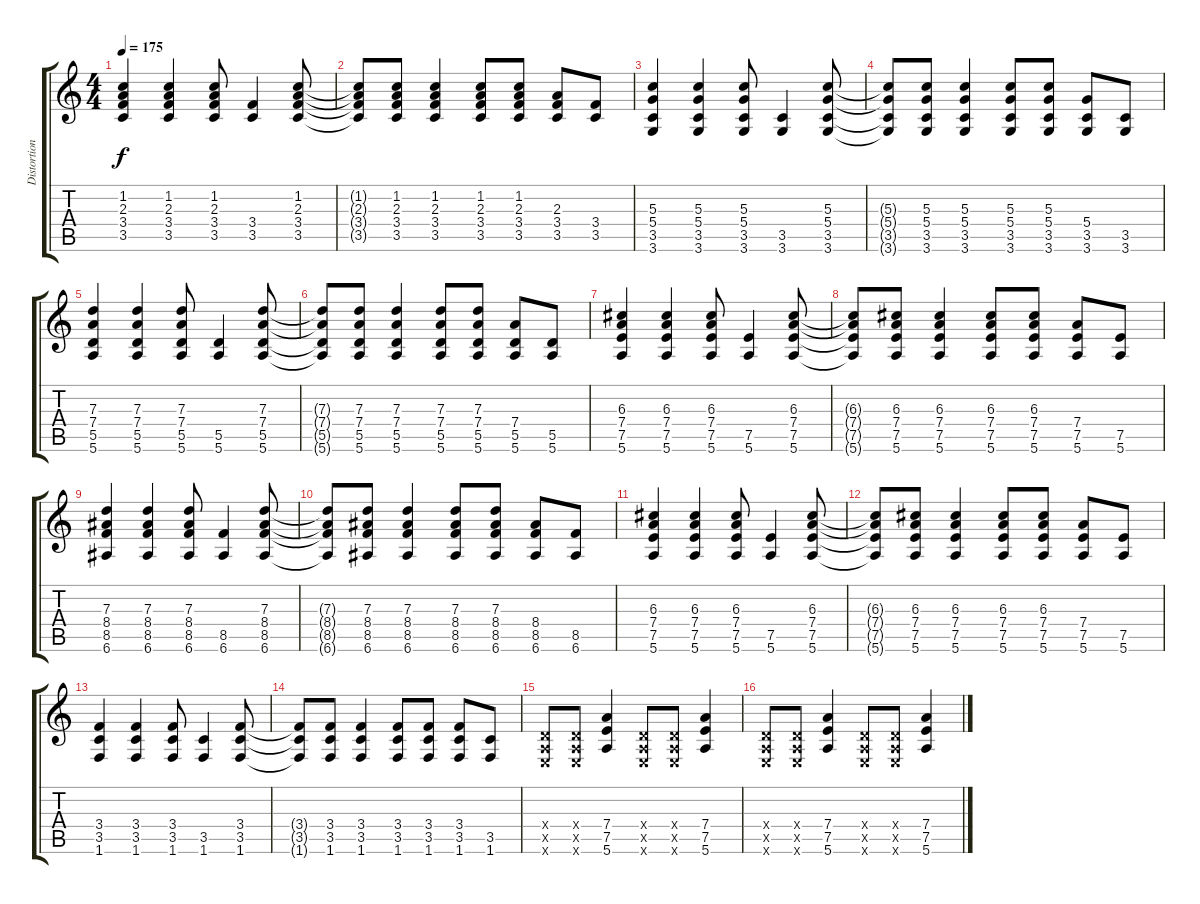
\track ("Distortion" "Distortion") {instrument overdrivenguitar}
\staff {score tabs}
\tuning (E4 B3 G3 D3 A2 E2) {hide}
\ts (4 4)
\tempo 175
\clef g2
\ks c
(1.2 2.3 3.4 3.5).4{dy f} (1.2 2.3 3.4 3.5).4 (1.2 2.3 3.4 3.5).8 (3.4 3.5).4 (1.2 2.3 3.4 3.5).8 |
(1.2{t} 2.3{t} 3.4{t} 3.5{t}).8 (1.2 2.3 3.4 3.5).8 (1.2 2.3 3.4 3.5).4 (1.2 2.3 3.4 3.5).8 (1.2 2.3 3.4 3.5).8 (2.3 3.4 3.5).8 (3.4 3.5).8 |
(5.3 5.4 3.5 3.6).4 (5.3 5.4 3.5 3.6).4 (5.3 5.4 3.5 3.6).8 (3.5 3.6).4 (5.3 5.4 3.5 3.6).8 |
(5.3{t} 5.4{t} 3.5{t} 3.6{t}).8 (5.3 5.4 3.5 3.6).8 (5.3 5.4 3.5 3.6).4 (5.3 5.4 3.5 3.6).8 (5.3 5.4 3.5 3.6).8 (5.4 3.5 3.6).8 (3.5 3.6).8 |
(7.3 7.4 5.5 5.6).4 (7.3 7.4 5.5 5.6).4 (7.3 7.4 5.5 5.6).8 (5.5 5.6).4 (7.3 7.4 5.5 5.6).8 |
(7.3{t} 7.4{t} 5.5{t} 5.6{t}).8 (7.3 7.4 5.5 5.6).8 (7.3 7.4 5.5 5.6).4 (7.3 7.4 5.5 5.6).8 (7.3 7.4 5.5 5.6).8 (7.4 5.5 5.6).8 (5.5 5.6).8 |
(6.3 7.4 7.5 5.6).4 (6.3 7.4 7.5 5.6).4 (6.3 7.4 7.5 5.6).8 (7.5 5.6).4 (6.3 7.4 7.5 5.6).8 |
(6.3{t} 7.4{t} 7.5{t} 5.6{t}).8 (6.3 7.4 7.5 5.6).8 (6.3 7.4 7.5 5.6).4 (6.3 7.4 7.5 5.6).8 (6.3 7.4 7.5 5.6).8 (7.4 7.5 5.6).8 (7.5 5.6).8 |
(7.3 8.4 8.5 6.6).4 (7.3 8.4 8.5 6.6).4 (7.3 8.4 8.5 6.6).8 (8.5 6.6).4 (7.3 8.4 8.5 6.6).8 |
(7.3{t} 8.4{t} 8.5{t} 6.6{t}).8 (7.3 8.4 8.5 6.6).8 (7.3 8.4 8.5 6.6).4 (7.3 8.4 8.5 6.6).8 (7.3 8.4 8.5 6.6).8 (8.4 8.5 6.6).8 (8.5 6.6).8 |
(6.3 7.4 7.5 5.6).4 (6.3 7.4 7.5 5.6).4 (6.3 7.4 7.5 5.6).8 (7.5 5.6).4 (6.3 7.4 7.5 5.6).8 |
(6.3{t} 7.4{t} 7.5{t} 5.6{t}).8 (6.3 7.4 7.5 5.6).8 (6.3 7.4 7.5 5.6).4 (6.3 7.4 7.5 5.6).8 (6.3 7.4 7.5 5.6).8 (7.4 7.5 5.6).8 (7.5 5.6).8 |
(3.4 3.5 1.6).4 (3.4 3.5 1.6).4 (3.4 3.5 1.6).8 (3.5 1.6).4 (3.4 3.5 1.6).8 |
(3.4{t} 3.5{t} 1.6{t}).8 (3.4 3.5 1.6).8 (3.4 3.5 1.6).4 (3.4 3.5 1.6).8 (3.4 3.5 1.6).8 (3.4 3.5 1.6).8 (3.5 1.6).8 |
(0.4{x} 0.5{x} 0.6{x}).8 (0.4{x} 0.5{x} 0.6{x}).8 (7.4 7.5 5.6).4 (0.4{x} 0.5{x} 0.6{x}).8 (0.4{x} 0.5{x} 0.6{x}).8 (7.4 7.5 5.6).4 |
(0.4{x} 0.5{x} 0.6{x}).8 (0.4{x} 0.5{x} 0.6{x}).8 (7.4 7.5 5.6).4 (0.4{x} 0.5{x} 0.6{x}).8 (0.4{x} 0.5{x} 0.6{x}).8 (7.4 7.5 5.6).4
